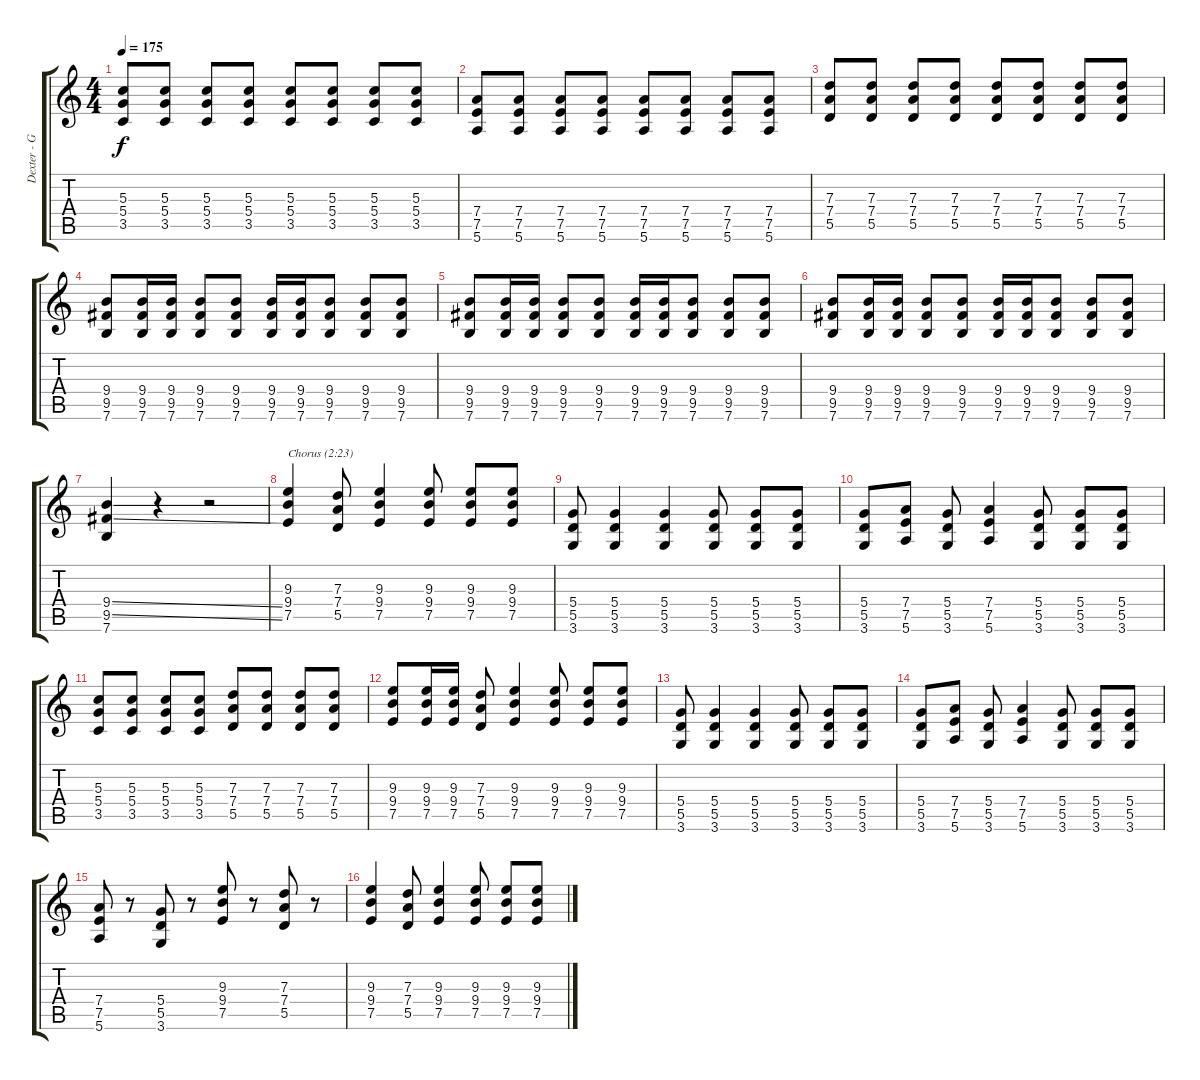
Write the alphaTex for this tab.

\track ("Dexter - Guitar" "Dexter - G") {instrument distortionguitar}
\staff {score tabs}
\tuning (E4 B3 G3 D3 A2 E2) {hide}
\ts (4 4)
\tempo 175
\clef g2
\ks c
(5.3 5.4 3.5).8{dy f} (5.3 5.4 3.5).8 (5.3 5.4 3.5).8 (5.3 5.4 3.5).8 (5.3 5.4 3.5).8 (5.3 5.4 3.5).8 (5.3 5.4 3.5).8 (5.3 5.4 3.5).8 |
(7.4 7.5 5.6).8 (7.4 7.5 5.6).8 (7.4 7.5 5.6).8 (7.4 7.5 5.6).8 (7.4 7.5 5.6).8 (7.4 7.5 5.6).8 (7.4 7.5 5.6).8 (7.4 7.5 5.6).8 |
(7.3 7.4 5.5).8 (7.3 7.4 5.5).8 (7.3 7.4 5.5).8 (7.3 7.4 5.5).8 (7.3 7.4 5.5).8 (7.3 7.4 5.5).8 (7.3 7.4 5.5).8 (7.3 7.4 5.5).8 |
(9.4 9.5 7.6).8 (9.4 9.5 7.6).16 (9.4 9.5 7.6).16 (9.4 9.5 7.6).8 (9.4 9.5 7.6).8 (9.4 9.5 7.6).16 (9.4 9.5 7.6).16 (9.4 9.5 7.6).8 (9.4 9.5 7.6).8 (9.4 9.5 7.6).8 |
(9.4 9.5 7.6).8 (9.4 9.5 7.6).16 (9.4 9.5 7.6).16 (9.4 9.5 7.6).8 (9.4 9.5 7.6).8 (9.4 9.5 7.6).16 (9.4 9.5 7.6).16 (9.4 9.5 7.6).8 (9.4 9.5 7.6).8 (9.4 9.5 7.6).8 |
(9.4 9.5 7.6).8 (9.4 9.5 7.6).16 (9.4 9.5 7.6).16 (9.4 9.5 7.6).8 (9.4 9.5 7.6).8 (9.4 9.5 7.6).16 (9.4 9.5 7.6).16 (9.4 9.5 7.6).8 (9.4 9.5 7.6).8 (9.4 9.5 7.6).8 |
(9.4{ss} 9.5{ss} 7.6).4 r.4 r.2 |
(9.3 9.4 7.5).4{txt "Chorus (2:23)"} (7.3 7.4 5.5).8 (9.3 9.4 7.5).4 (9.3 9.4 7.5).8 (9.3 9.4 7.5).8 (9.3 9.4 7.5).8 |
(5.4 5.5 3.6).8 (5.4 5.5 3.6).4 (5.4 5.5 3.6).4 (5.4 5.5 3.6).8 (5.4 5.5 3.6).8 (5.4 5.5 3.6).8 |
(5.4 5.5 3.6).8 (7.4 7.5 5.6).8 (5.4 5.5 3.6).8 (7.4 7.5 5.6).4 (5.4 5.5 3.6).8 (5.4 5.5 3.6).8 (5.4 5.5 3.6).8 |
(5.3 5.4 3.5).8 (5.3 5.4 3.5).8 (5.3 5.4 3.5).8 (5.3 5.4 3.5).8 (7.3 7.4 5.5).8 (7.3 7.4 5.5).8 (7.3 7.4 5.5).8 (7.3 7.4 5.5).8 |
(9.3 9.4 7.5).8 (9.3 9.4 7.5).16 (9.3 9.4 7.5).16 (7.3 7.4 5.5).8 (9.3 9.4 7.5).4 (9.3 9.4 7.5).8 (9.3 9.4 7.5).8 (9.3 9.4 7.5).8 |
(5.4 5.5 3.6).8 (5.4 5.5 3.6).4 (5.4 5.5 3.6).4 (5.4 5.5 3.6).8 (5.4 5.5 3.6).8 (5.4 5.5 3.6).8 |
(5.4 5.5 3.6).8 (7.4 7.5 5.6).8 (5.4 5.5 3.6).8 (7.4 7.5 5.6).4 (5.4 5.5 3.6).8 (5.4 5.5 3.6).8 (5.4 5.5 3.6).8 |
(7.4 7.5 5.6).8 r.8 (5.4 5.5 3.6).8 r.8 (9.3 9.4 7.5).8 r.8 (7.3 7.4 5.5).8 r.8 |
(9.3 9.4 7.5).4 (7.3 7.4 5.5).8 (9.3 9.4 7.5).4 (9.3 9.4 7.5).8 (9.3 9.4 7.5).8 (9.3 9.4 7.5).8
